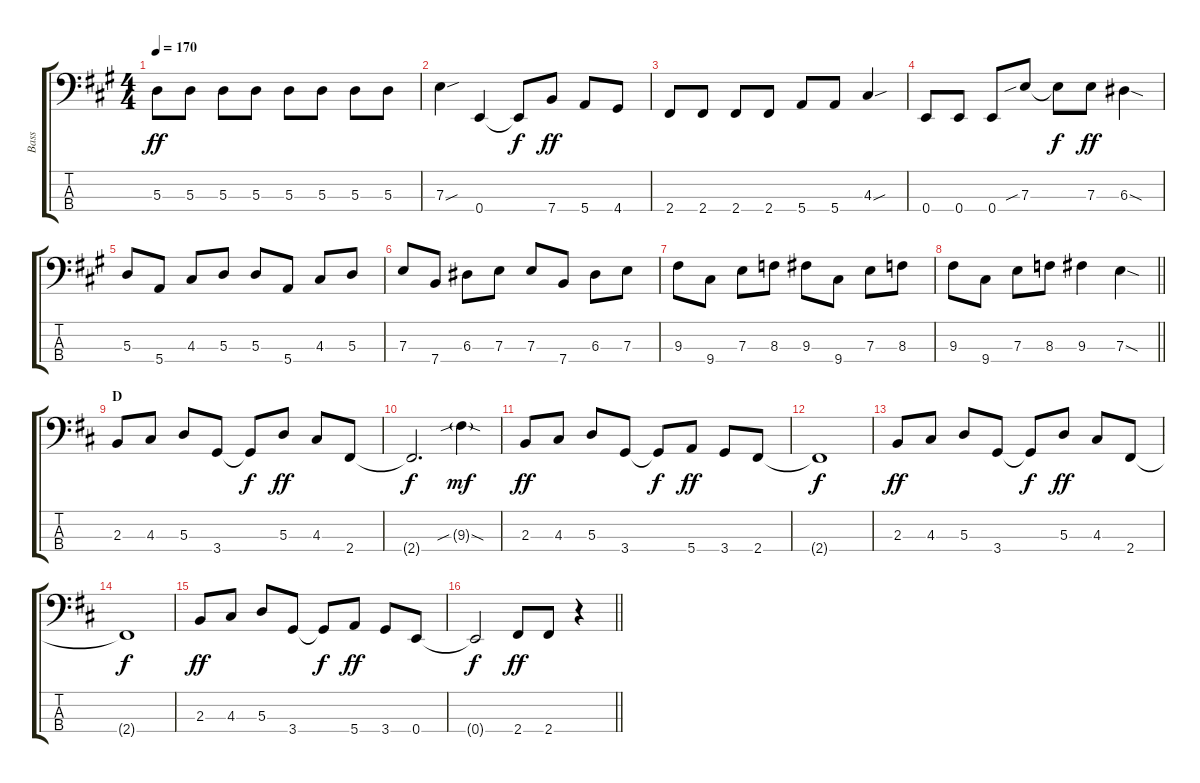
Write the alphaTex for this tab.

\track ("Bass" "Bass") {instrument electricbasspick}
\staff {score tabs}
\tuning (G2 D2 A1 E1) {hide}
\ts (4 4)
\tempo 170
\clef f4
\ks a
5.3.8{dy ff} 5.3.8 5.3.8 5.3.8 5.3.8 5.3.8 5.3.8 5.3.8 |
7.3{sou}.4 0.4.4 0.4{t}.8{dy f} 7.4.8{dy ff} 5.4.8 4.4.8 |
2.4.8 2.4.8 2.4.8 2.4.8 5.4.8 5.4.8 4.3{sou}.4 |
0.4.8 0.4.8 0.4.8 7.3{sib}.8 7.3{t}.8{dy f} 7.3.8{dy ff} 6.3{sod}.4 |
5.3.8 5.4.8 4.3.8 5.3.8 5.3.8 5.4.8 4.3.8 5.3.8 |
7.3.8 7.4.8 6.3.8 7.3.8 7.3.8 7.4.8 6.3.8 7.3.8 |
9.3.8 9.4.8 7.3.8 8.3.8 9.3.8 9.4.8 7.3.8 8.3.8 |
\barLineRight lightlight
9.3.8 9.4.8 7.3.8 8.3.8 9.3.4 7.3{sod}.4 |
\section ("" "D")
\ks d
2.3.8 4.3.8 5.3.8 3.4.8 3.4{t}.8{dy f} 5.3.8{dy ff} 4.3.8 2.4.8 |
2.4{t}.2{d dy f} 9.3{sib sod g}.4{dy mf} |
2.3.8{dy ff} 4.3.8 5.3.8 3.4.8 3.4{t}.8{dy f} 5.4.8{dy ff} 3.4.8 2.4.8 |
2.4{t}.1{dy f} |
2.3.8{dy ff} 4.3.8 5.3.8 3.4.8 3.4{t}.8{dy f} 5.3.8{dy ff} 4.3.8 2.4.8 |
2.4{t}.1{dy f} |
2.3.8{dy ff} 4.3.8 5.3.8 3.4.8 3.4{t}.8{dy f} 5.4.8{dy ff} 3.4.8 0.4.8 |
\barLineRight lightlight
0.4{t}.2{dy f} 2.4.8{dy ff} 2.4.8 r.4
